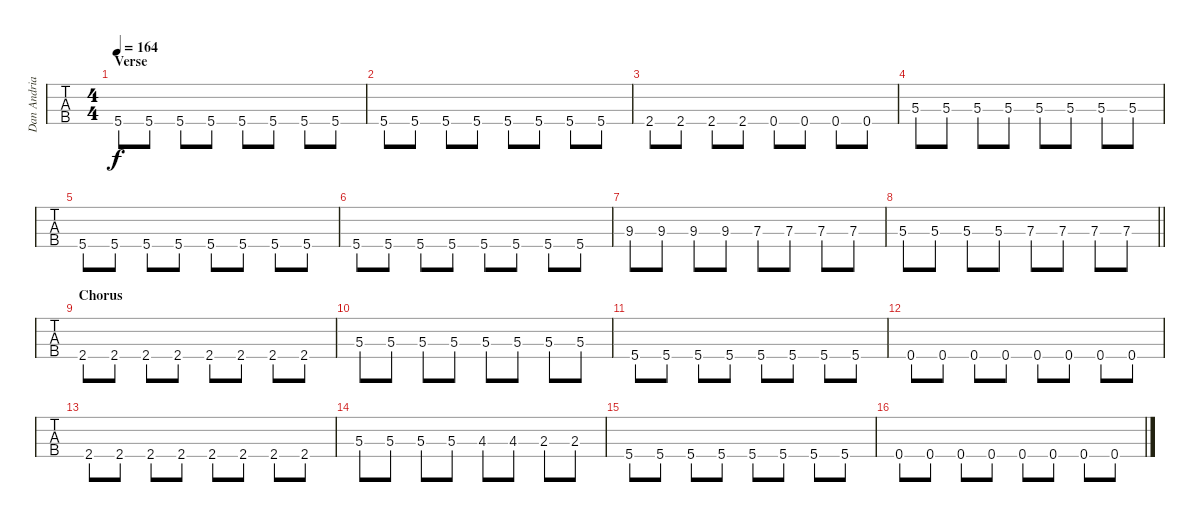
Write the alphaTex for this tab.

\track ("Dan Andriano - Bass" "Dan Andria") {instrument electricbassfinger}
\staff {tabs}
\tuning (G2 D2 A1 E1) {hide}
\ts (4 4)
\section ("" "Verse")
\tempo 164
\clef f4
\ks c
5.4.8{dy f} 5.4.8 5.4.8 5.4.8 5.4.8 5.4.8 5.4.8 5.4.8 |
5.4.8 5.4.8 5.4.8 5.4.8 5.4.8 5.4.8 5.4.8 5.4.8 |
2.4.8 2.4.8 2.4.8 2.4.8 0.4.8 0.4.8 0.4.8 0.4.8 |
5.3.8 5.3.8 5.3.8 5.3.8 5.3.8 5.3.8 5.3.8 5.3.8 |
5.4.8 5.4.8 5.4.8 5.4.8 5.4.8 5.4.8 5.4.8 5.4.8 |
5.4.8 5.4.8 5.4.8 5.4.8 5.4.8 5.4.8 5.4.8 5.4.8 |
9.3.8 9.3.8 9.3.8 9.3.8 7.3.8 7.3.8 7.3.8 7.3.8 |
\barLineRight lightlight
5.3.8 5.3.8 5.3.8 5.3.8 7.3.8 7.3.8 7.3.8 7.3.8 |
\section ("" "Chorus")
2.4.8 2.4.8 2.4.8 2.4.8 2.4.8 2.4.8 2.4.8 2.4.8 |
5.3.8 5.3.8 5.3.8 5.3.8 5.3.8 5.3.8 5.3.8 5.3.8 |
5.4.8 5.4.8 5.4.8 5.4.8 5.4.8 5.4.8 5.4.8 5.4.8 |
0.4.8 0.4.8 0.4.8 0.4.8 0.4.8 0.4.8 0.4.8 0.4.8 |
2.4.8 2.4.8 2.4.8 2.4.8 2.4.8 2.4.8 2.4.8 2.4.8 |
5.3.8 5.3.8 5.3.8 5.3.8 4.3.8 4.3.8 2.3.8 2.3.8 |
5.4.8 5.4.8 5.4.8 5.4.8 5.4.8 5.4.8 5.4.8 5.4.8 |
0.4.8 0.4.8 0.4.8 0.4.8 0.4.8 0.4.8 0.4.8 0.4.8
